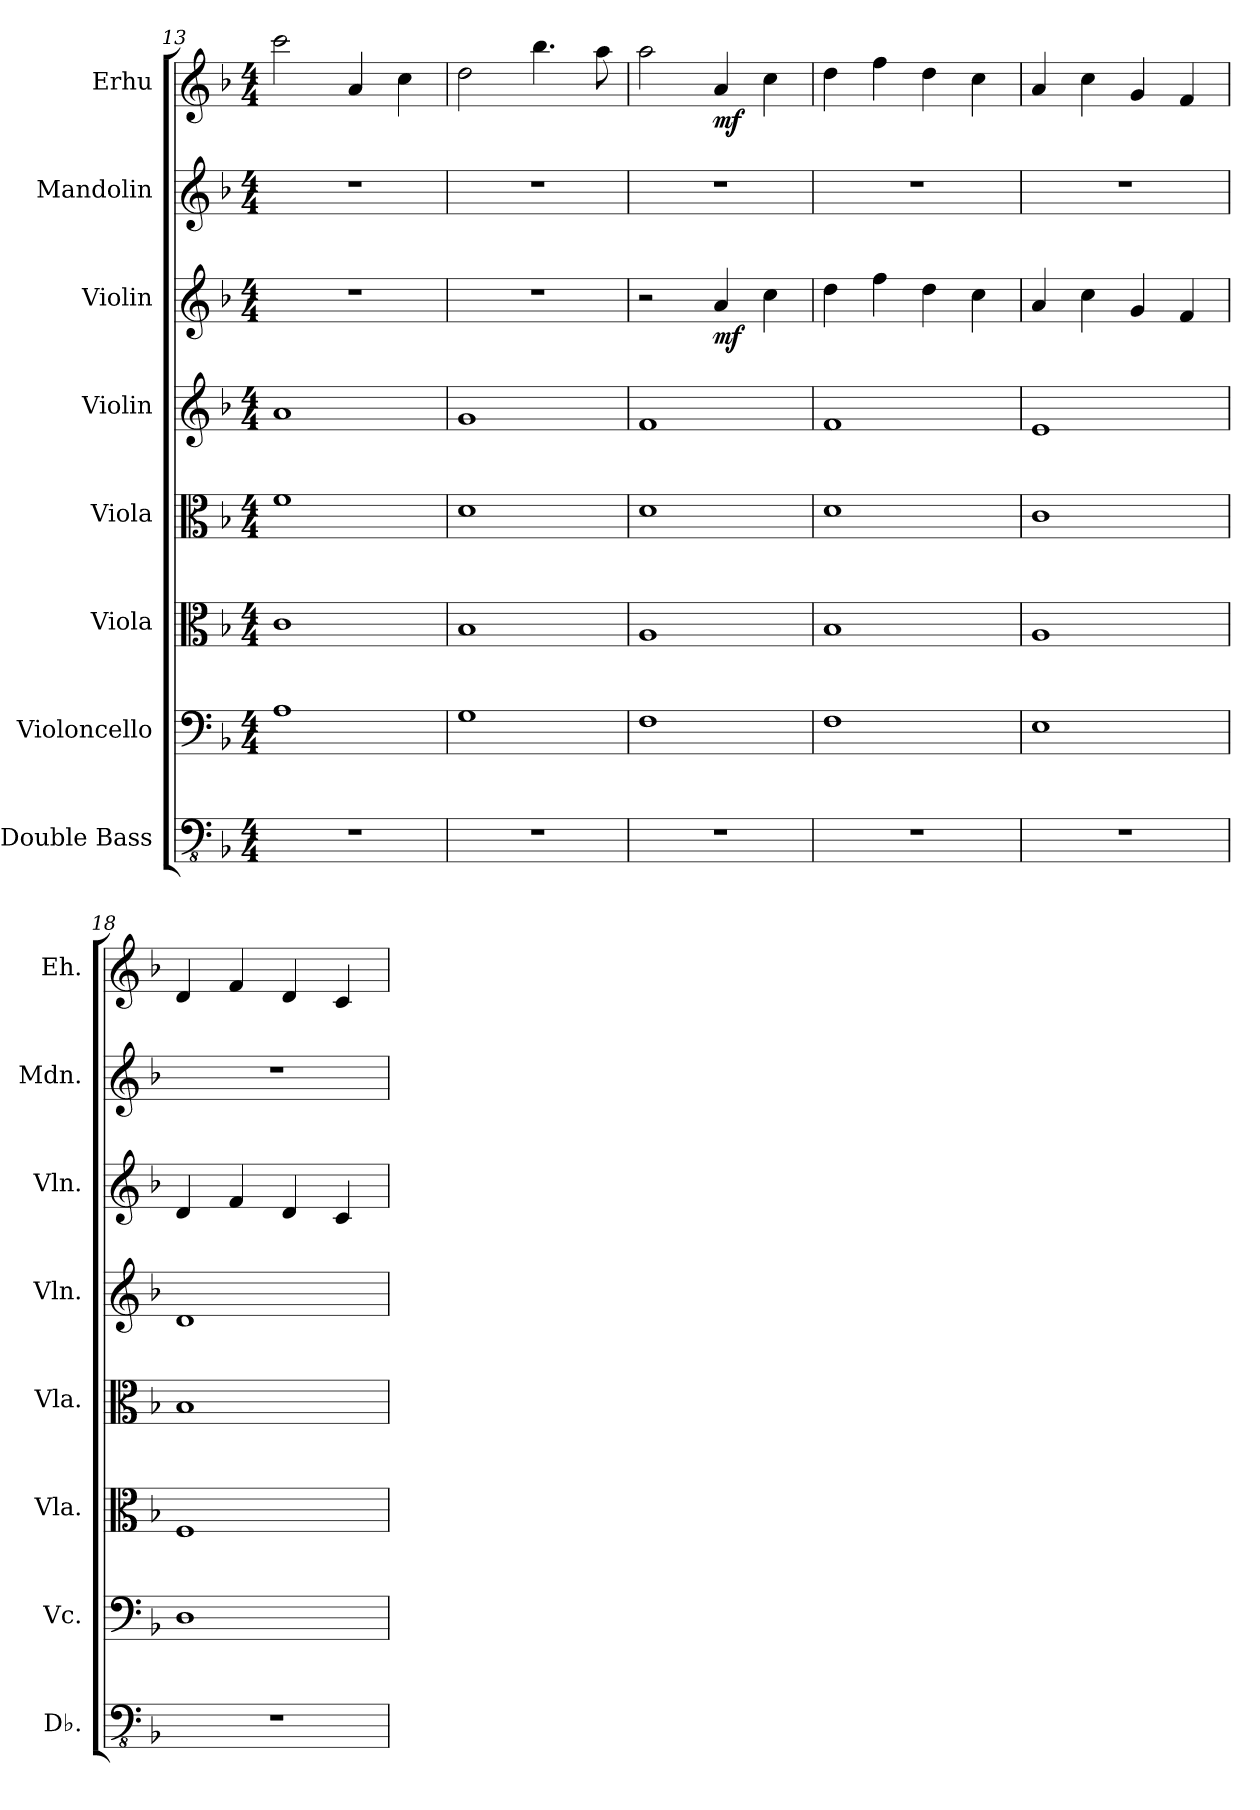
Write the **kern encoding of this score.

**kern	**kern	**kern	**kern	**kern	**kern	**dynam	**kern	**kern	**dynam
*part8	*part7	*part6	*part5	*part4	*part3	*part3	*part2	*part1	*part1
*staff8	*staff7	*staff6	*staff5	*staff4	*staff3	*staff3	*staff2	*staff1	*staff1
*I"Double Bass	*I"Violoncello	*I"Viola	*I"Viola	*I"Violin	*I"Violin	*	*I"Mandolin	*I"Erhu	*
*I'Db.	*I'Vc.	*I'Vla.	*I'Vla.	*I'Vln.	*I'Vln.	*	*I'Mdn.	*I'Eh.	*
*clefFv4	*clefF4	*clefC3	*clefC3	*clefG2	*clefG2	*	*clefG2	*clefG2	*
*ITrd7c12	*	*	*	*	*	*	*	*	*
*k[b-]	*k[b-]	*k[b-]	*k[b-]	*k[b-]	*k[b-]	*	*k[b-]	*k[b-]	*
*M4/4	*M4/4	*M4/4	*M4/4	*M4/4	*M4/4	*	*M4/4	*M4/4	*
=13	=13	=13	=13	=13	=13	=13	=13	=13	=13
1r	1A	1c	1f	1a	1r	.	1r	2ccc\	.
.	.	.	.	.	.	.	.	4a/	.
.	.	.	.	.	.	.	.	4cc\	.
=14	=14	=14	=14	=14	=14	=14	=14	=14	=14
1r	1G	1B-	1d	1g	1r	.	1r	2dd\	.
.	.	.	.	.	.	.	.	4.bb-\	.
.	.	.	.	.	.	.	.	8aa\	.
=15	=15	=15	=15	=15	=15	=15	=15	=15	=15
1r	1F	1A	1d	1f	2r	.	1r	2aa\	.
!	!	!	!	!	!	!LO:DY:b	!	!	!LO:DY:b
.	.	.	.	.	4a/	mf	.	4a/	mf
.	.	.	.	.	4cc\	.	.	4cc\	.
=16	=16	=16	=16	=16	=16	=16	=16	=16	=16
1r	1F	1B-	1d	1f	4dd\	.	1r	4dd\	.
.	.	.	.	.	4ff\	.	.	4ff\	.
.	.	.	.	.	4dd\	.	.	4dd\	.
.	.	.	.	.	4cc\	.	.	4cc\	.
=17	=17	=17	=17	=17	=17	=17	=17	=17	=17
1r	1E	1A	1c	1e	4a/	.	1r	4a/	.
.	.	.	.	.	4cc\	.	.	4cc\	.
.	.	.	.	.	4g/	.	.	4g/	.
.	.	.	.	.	4f/	.	.	4f/	.
=18	=18	=18	=18	=18	=18	=18	=18	=18	=18
1r	1D	1F	1B-	1d	4d/	.	1r	4d/	.
.	.	.	.	.	4f/	.	.	4f/	.
.	.	.	.	.	4d/	.	.	4d/	.
.	.	.	.	.	4c/	.	.	4c/	.
=	=	=	=	=	=	=	=	=	=
*-	*-	*-	*-	*-	*-	*-	*-	*-	*-
